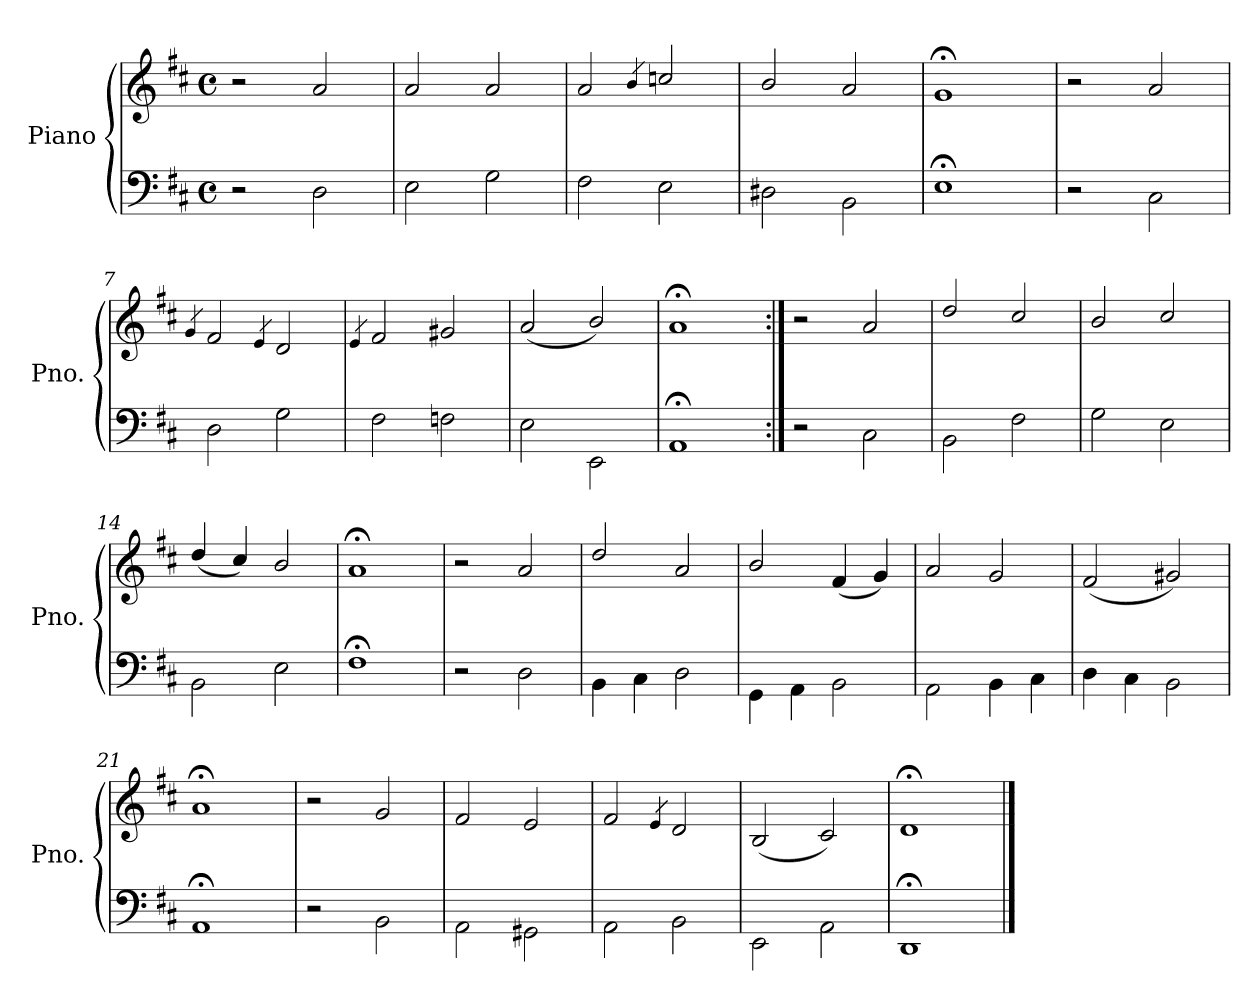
**kern	**kern
*part1	*part1
*staff2	*staff1
*I"Piano	*
*I'Pno.	*
*clefF4	*clefG2
*k[f#c#]	*k[f#c#]
*D:	*D:
*M4/4	*M4/4
*met(c)	*met(c)
=1	=1
2r	2r
2D\	2a/
=2	=2
2E\	2a/
2G\	2a/
=3	=3
2F#\	2a/
.	4qb/
2E\	2ccn/
=4	=4
2D#X\	2b/
2BB\	2a/
=5	=5
1E;	1g;<
=6	=6
2r	2r
2C#\	2a/
=7	=7
.	4qg/
2D\	2f#/
.	4qe/
2G\	2d/
=8	=8
.	4qe/
2F#\	2f#/
2Fn\	2g#X/
=9	=9
2E\	(2a/
2EE\	2b/)
=10	=10
1AA;	1a;<
!!LO:LB:g=z
=11:|!	=11:|!
2r	2r
2C#\	2a/
=12	=12
2BB\	2dd/
2F#\	2cc#/
=13	=13
2G\	2b/
2E\	2cc#/
=14	=14
2BB\	(4dd/
.	4cc#/)
2E\	2b/
=15	=15
1F#;	1a;<
=16	=16
2r	2r
2D\	2a/
=17	=17
4BB\	2dd/
4C#\	.
2D\	2a/
=18	=18
4GG\	2b/
4AA\	.
2BB\	(4f#/
.	4g/)
=19	=19
2AA\	2a/
4BB\	2g/
4C#\	.
=20	=20
4D\	(2f#/
4C#\	.
2BB\	2g#X/)
=21	=21
1AA;	1a;<
!!LO:PB:g=z
=22	=22
2r	2r
2BB\	2g/
=23	=23
2AA\	2f#/
2GG#X\	2e/
=24	=24
2AA\	2f#/
.	4qe/
2BB\	2d/
=25	=25
2EE\	(2B/
2AA\	2c#/)
=26	=26
1DD;	1d;<
==	==
*-	*-
